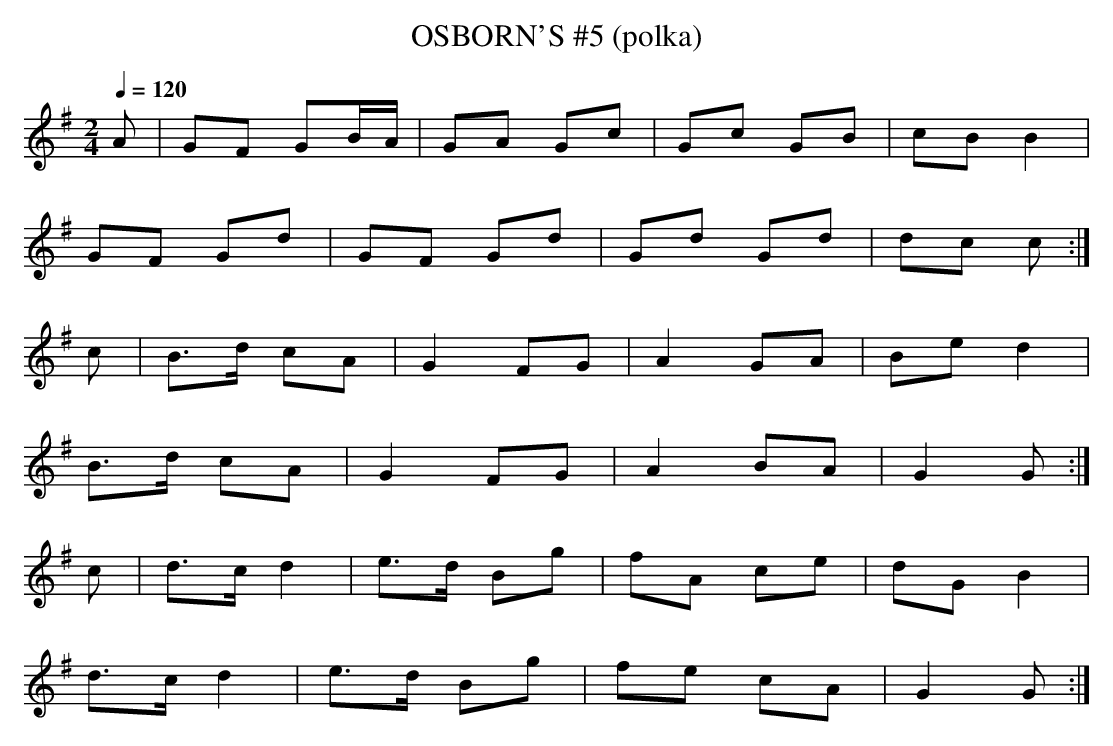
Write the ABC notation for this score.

X:1
T:OSBORN'S #5 (polka)
L:1/8
M:2/4
Q:1/4=120
K:G
A|GF GB/A/|GA Gc|Gc GB|cB B2|
GF Gd|GF Gd|Gd Gd|dc c :|
c|B>d cA|G2 FG|A2 GA|Be d2|
B>d cA|G2 FG|A2 BA|G2 G :|
c|d>c d2|e>d Bg|fA ce|dG B2|
d>c d2|e>d Bg|fe cA|G2 G :|
